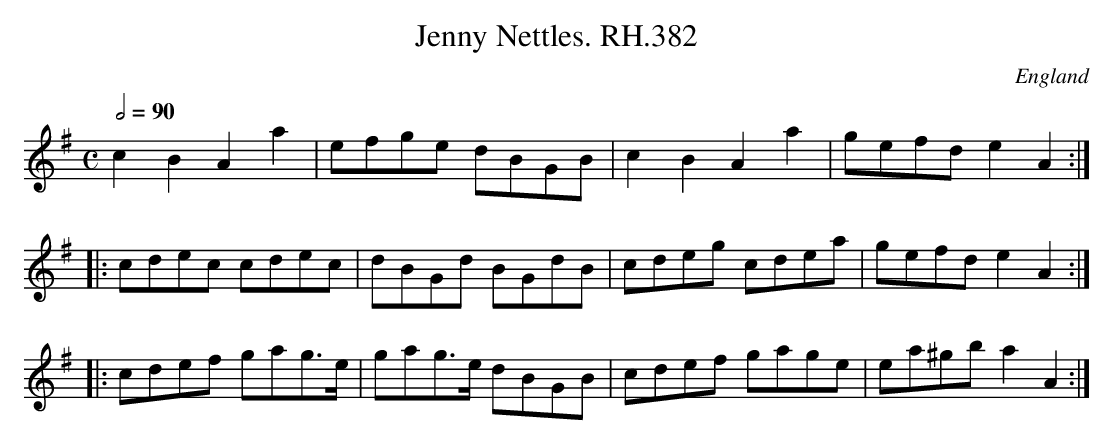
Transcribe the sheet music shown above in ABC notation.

X:1
T:Jenny Nettles. RH.382
L:1/8
M:C
O:England
Q:2/4=90
K:Em
c2B2 A2a2|efge dBGB|c2B2 A2a2|gefd e2A2:|!
|:cdec cdec|dBGd BGdB|cdeg cdea|gefd e2A2:|!
|:cdef gag>e|gag>e dBGB|cdef gage|ea^gb a2A2:|
